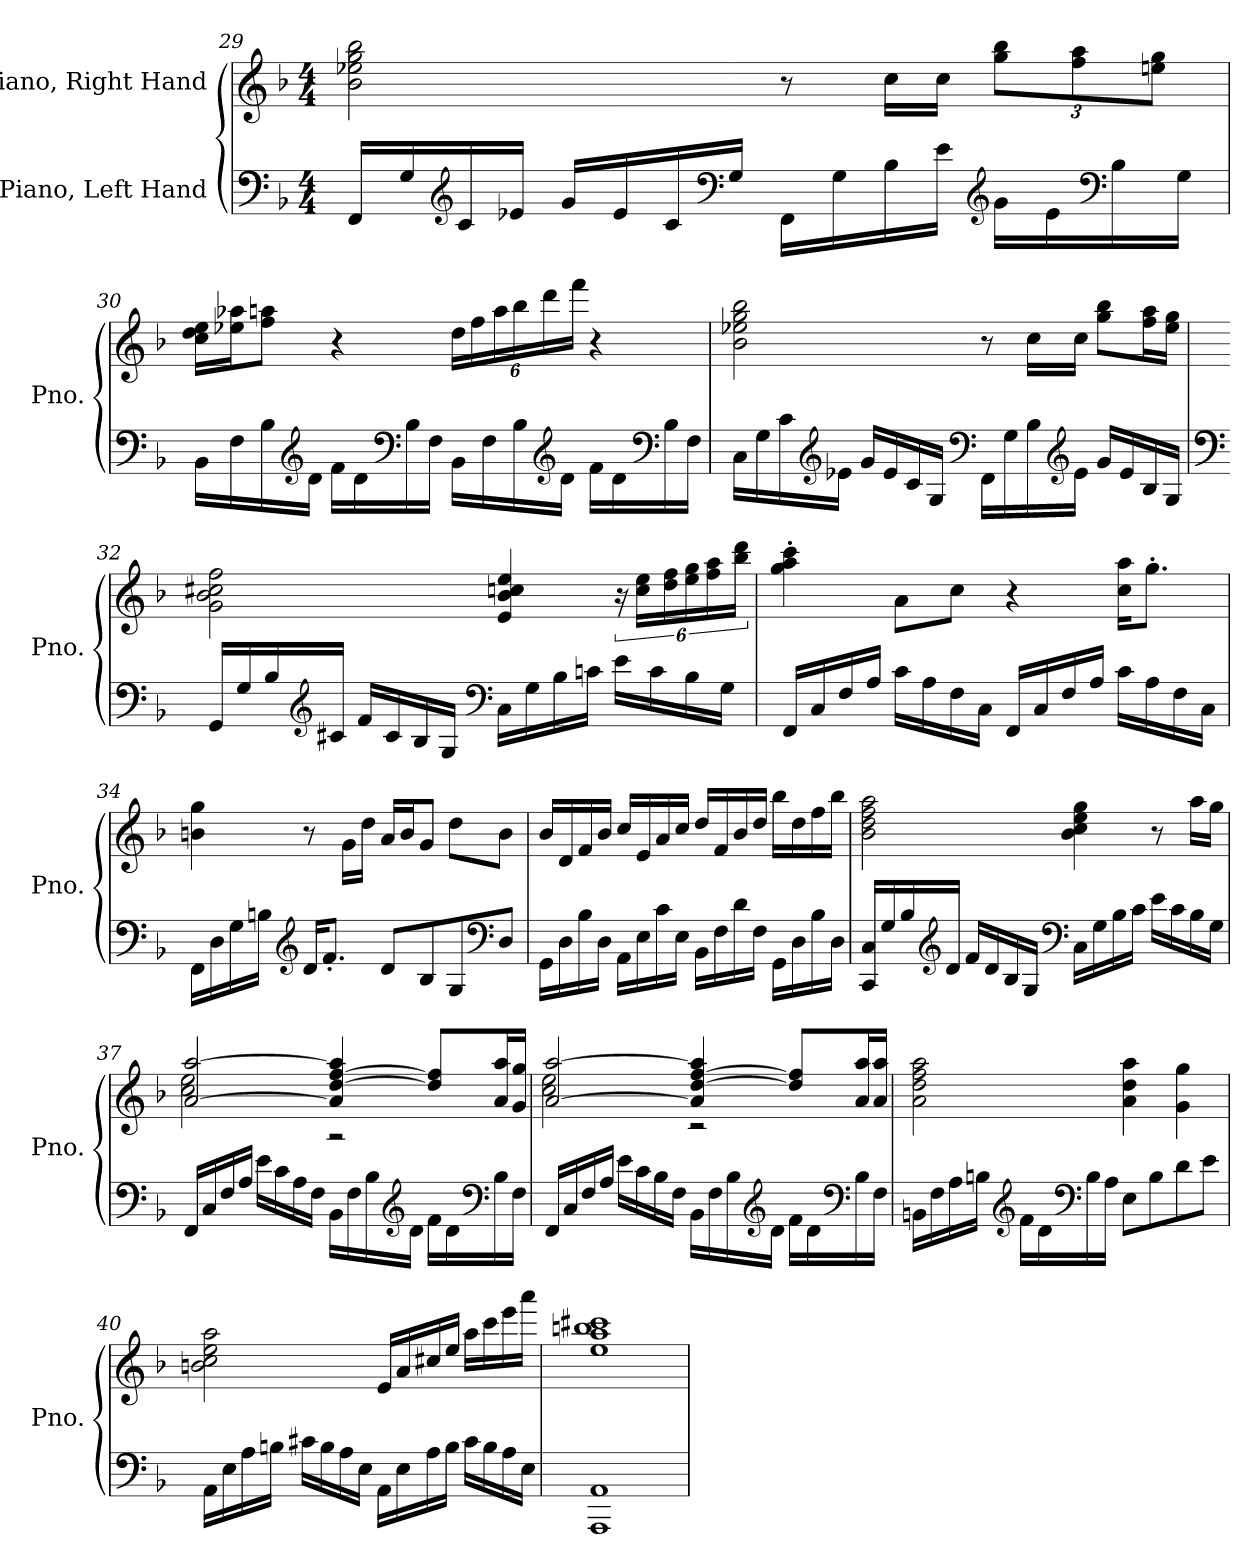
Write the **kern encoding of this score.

**kern	**kern
*part2	*part1
*staff2	*staff1
*I"Piano, Left Hand	*I"Piano, Right Hand
*I'Pno.	*I'Pno.
*clefF4	*clefG2
*k[b-]	*k[b-]
*M4/4	*M4/4
=29	=29
16FF/LL	2b-\ 2ee-X\ 2gg\ 2bb-\
16G/	.
*clefG2	*
16c/	.
16e-X/JJ	.
16g/LL	.
16e-/	.
16c/	.
*clefF4	*
16G/JJ	.
16FF\LL	8r
16G\	.
16B-\	16cc\LL
16e-\JJ	16cc\JJ
*clefG2	*
*	*Xbrackettup
16g\LL	12gg\ 12bb-\L
16e-\	.
.	12ff\ 12aa\
*clefF4	*
16B-\	.
.	12een\ 12gg\J
16G\JJ	.
!!LO:LB:g=z
=30	=30
16BB-\LL	16cc\ 16dd\ 16ee\LL
16F\	16ee-X\ 16aa-X\J
16B-\	8ff\ 8aan\J
*clefG2	*
16d\JJ	.
16f\LL	4r
16d\	.
*clefF4	*
16B-\	.
16F\JJ	.
16BB-\LL	24dd\LL
.	24ff\
16F\	.
.	24aa\
16B-\	24bb-\
.	24ddd\
*clefG2	*
16d\JJ	.
.	24fff\JJ
16f\LL	4r
16d\	.
*clefF4	*
16B-\	.
16F\JJ	.
!!LO:LB:g=z
=31	=31
16C\LL	2b-\ 2ee-X\ 2gg\ 2bb-\
16G\	.
16c\	.
*clefG2	*
16e-X\JJ	.
16g/LL	.
16e-/	.
16c/	.
16G/JJ	.
*clefF4	*
16FF\LL	8r
16G\	.
16B-\	16cc\LL
*clefG2	*
16e-\JJ	16cc\JJ
16g/LL	8gg\ 8bb-\L
16e-/	.
16B-/	16ff\ 16aa\L
16G/JJ	16ee-\ 16gg\JJ
!!LO:PB:g=z
=32	=32
*clefF4	*
16GG/LL	2g\ 2b-\ 2cc#X\ 2ff\
16G/	.
16B-/	.
*clefG2	*
16c#X/JJ	.
16f/LL	.
16c#/	.
16B-/	.
16G/JJ	.
*clefF4	*
16C\LL	4e/ 4b-/ 4ccn/ 4ee/
16G\	.
16B-\	.
16cn\JJ	.
*	*brackettup
16e\LL	24r
.	24cc\ 24ee\LL
16c\	.
.	24dd\ 24ff\
*	*Xbrackettup
16B-\	24ee\ 24gg\
.	24ff\ 24aa\
16G\JJ	.
.	24bb-\ 24ddd\JJ
=33	=33
16FF/LL	4gg\' 4aa\' 4ccc\'
16C/	.
16F/	.
16A/JJ	.
16c\LL	8a\L
16A\	.
16F\	8cc\J
16C\JJ	.
16FF/LL	4r
16C/	.
16F/	.
16A/JJ	.
16c\LL	16cc\ 16aa\KL
16A\	8.gg'\J
16F\	.
16C\JJ	.
!!LO:LB:g=z
=34	=34
16FF\LL	4bn\ 4gg\
16D\	.
16G\	.
16Bn\JJ	.
*clefG2	*
16d/KL	8r
8.f'/J	.
.	16g\LL
.	16dd\JJ
8d/L	16a/LL
.	16b/J
8B/	8g/J
8G/	8dd\L
*clefF4	*
8D/J	8b\J
=35	=35
16GG\LL	16b-/LL
16D\	16d/
16B-\	16f/
16D\JJ	16b-/JJ
16AA\LL	16cc/LL
16E\	16e/
16c\	16a/
16E\JJ	16cc/JJ
16BB-\LL	16dd/LL
16F\	16f/
16d\	16b-/
16F\JJ	16dd/JJ
16GG\LL	16bb-\LL
16D\	16dd\
16B-\	16ff\
16D\JJ	16bb-\JJ
!!LO:LB:g=z
=36	=36
16CC/ 16C/LL	2b-\ 2dd\ 2ff\ 2aa\
16G/	.
16B-/	.
*clefG2	*
16d/JJ	.
16f/LL	.
16d/	.
16B-/	.
16G/JJ	.
*clefF4	*
16C\LL	4b-\ 4cc\ 4ee\ 4gg\
16G\	.
16B-\	.
16c\JJ	.
16e\LL	8r
16c\	.
16B-\	16aa\LL
16G\JJ	16gg\JJ
=37	=37
*	*^
16FF/LL	[2a/ [2aa/	2cc\ 2ee\
16C/	.	.
16F/	.	.
16A/JJ	.	.
16e\LL	.	.
16c\	.	.
16A\	.	.
16F\JJ	.	.
16BB-\LL	4a/] [4dd/ [4ff/ 4aa/]	2r
16F\	.	.
16B-\	.	.
*clefG2	*	*
16d\JJ	.	.
16f\LL	8dd/] 8ff/]L	.
16d\	.	.
*clefF4	*	*
16B-\	16a/ 16aa/L	.
16F\JJ	16g/ 16gg/JJ	.
!!LO:LB:g=z	!!
=38	=38	=38
16FF/LL	[2a/ [2aa/	2cc\ 2ee\
16C/	.	.
16F/	.	.
16A/JJ	.	.
16e\LL	.	.
16c\	.	.
16B-\	.	.
16F\JJ	.	.
16BB-\LL	4a/] [4dd/ [4ff/ 4aa/]	2r
16F\	.	.
16B-\	.	.
*clefG2	*	*
16d\JJ	.	.
16f\LL	8dd/] 8ff/]L	.
16d\	.	.
*clefF4	*	*
16B-\	16a/ 16aa/L	.
16F\JJ	16a/ 16aa/JJ	.
*	*v	*v
=39	=39
16BBn\LL	2a\ 2dd\ 2ff\ 2aa\
16F\	.
16A\	.
16Bn\JJ	.
*clefG2	*
16f\LL	.
16d\	.
*clefF4	*
16B\	.
16A\JJ	.
8E\L	4a\ 4dd\ 4aa\
8B\	.
8d\	4g\ 4gg\
8e\J	.
!!LO:LB:g=z
=40	=40
16AA\LL	2bn\ 2cc\ 2ee\ 2aa\
16E\	.
16A\	.
16Bn\JJ	.
16c#X\LL	.
16B\	.
16A\	.
16E\JJ	.
16AA\LL	16e/LL
16E\	16a/
16A\	16cc#X/
16B\JJ	16ee/JJ
16c#\LL	16aa\LL
16B\	16ccc\
16A\	16eee\
16E\JJ	16aaa\JJ
=41	=41
1AAA 1AA	1ee 1aa 1bbn 1ccc#X
=	=
*-	*-
